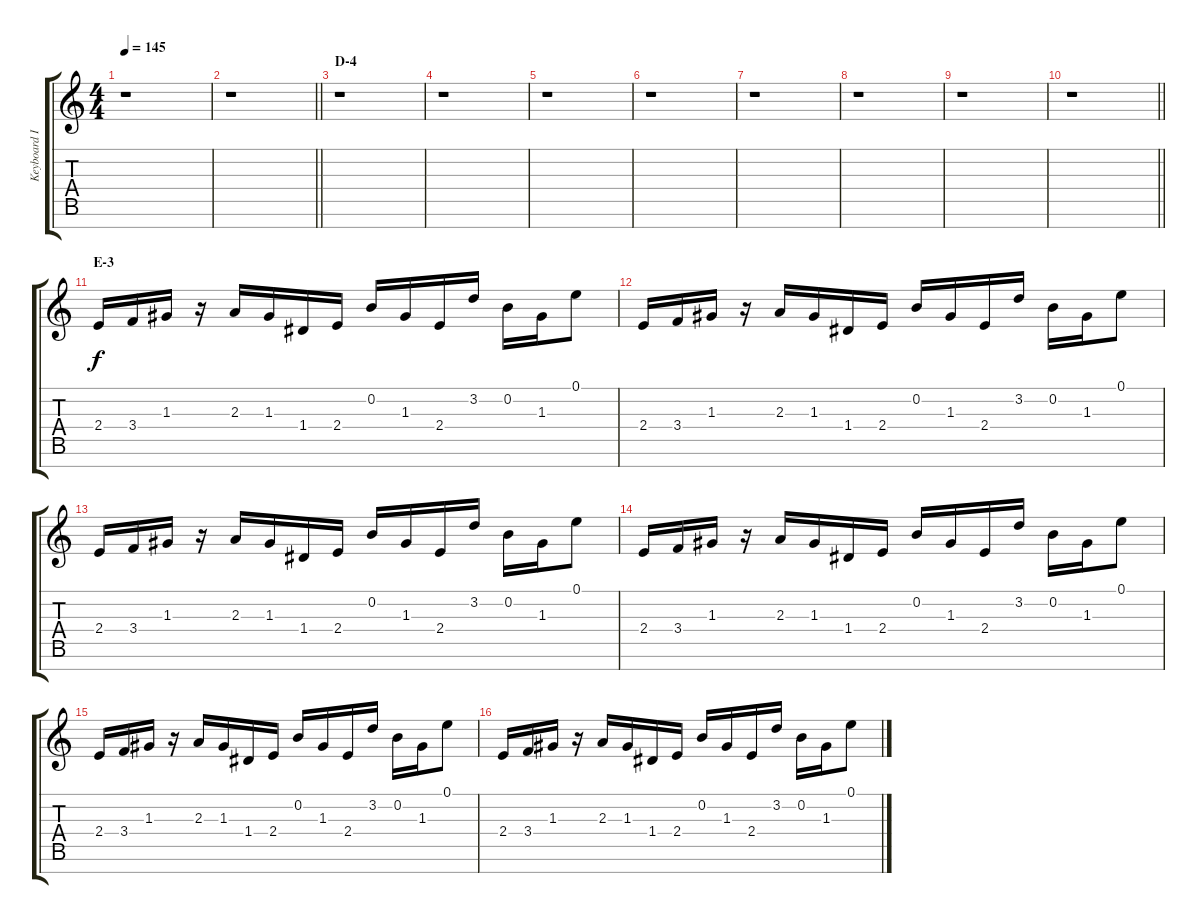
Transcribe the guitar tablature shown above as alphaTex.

\track ("Keyboard I" "Keyboard I") {instrument synthbrass1}
\staff {score tabs}
\tuning (E5 B4 G4 D4 A3 E3 B2) {hide}
\ts (4 4)
\tempo 145
\clef g2
\ks c
r.1{dy f} |
\barLineRight lightlight
r.1 |
\section ("" "D-4")
r.1 |
r.1 |
r.1 |
r.1 |
r.1 |
r.1 |
r.1 |
\barLineRight lightlight
r.1 |
\section ("" "E-3")
2.4.16 3.4.16 1.3.16 r.16 2.3.16 1.3.16 1.4.16 2.4.16 0.2.16 1.3.16 2.4.16 3.2.16 0.2.16 1.3.16 0.1.8 |
2.4.16 3.4.16 1.3.16 r.16 2.3.16 1.3.16 1.4.16 2.4.16 0.2.16 1.3.16 2.4.16 3.2.16 0.2.16 1.3.16 0.1.8 |
2.4.16 3.4.16 1.3.16 r.16 2.3.16 1.3.16 1.4.16 2.4.16 0.2.16 1.3.16 2.4.16 3.2.16 0.2.16 1.3.16 0.1.8 |
2.4.16 3.4.16 1.3.16 r.16 2.3.16 1.3.16 1.4.16 2.4.16 0.2.16 1.3.16 2.4.16 3.2.16 0.2.16 1.3.16 0.1.8 |
2.4.16 3.4.16 1.3.16 r.16 2.3.16 1.3.16 1.4.16 2.4.16 0.2.16 1.3.16 2.4.16 3.2.16 0.2.16 1.3.16 0.1.8 |
2.4.16 3.4.16 1.3.16 r.16 2.3.16 1.3.16 1.4.16 2.4.16 0.2.16 1.3.16 2.4.16 3.2.16 0.2.16 1.3.16 0.1.8
